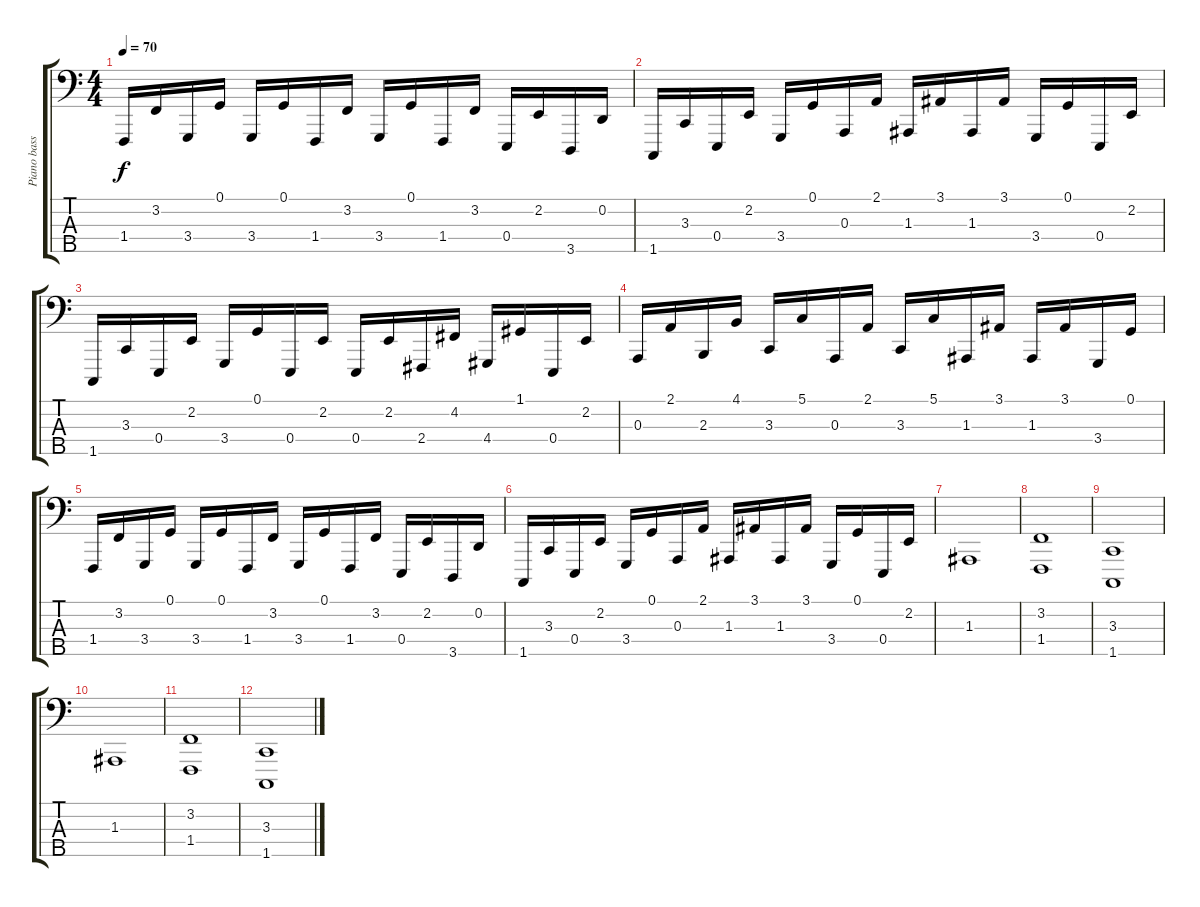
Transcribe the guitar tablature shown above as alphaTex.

\track ("Piano bass" "Piano bass") {instrument brightacousticpiano}
\staff {score tabs}
\tuning (G2 D2 A1 E1 B0) {hide}
\ts (4 4)
\tempo 70
\clef f4
\ks c
1.4.16{dy f} 3.2.16 3.4.16 0.1.16 3.4.16 0.1.16 1.4.16 3.2.16 3.4.16 0.1.16 1.4.16 3.2.16 0.4.16 2.2.16 3.5.16 0.2.16 |
1.5.16 3.3.16 0.4.16 2.2.16 3.4.16 0.1.16 0.3.16 2.1.16 1.3.16 3.1.16 1.3.16 3.1.16 3.4.16 0.1.16 0.4.16 2.2.16 |
1.5.16 3.3.16 0.4.16 2.2.16 3.4.16 0.1.16 0.4.16 2.2.16 0.4.16 2.2.16 2.4.16 4.2.16 4.4.16 1.1.16 0.4.16 2.2.16 |
0.3.16 2.1.16 2.3.16 4.1.16 3.3.16 5.1.16 0.3.16 2.1.16 3.3.16 5.1.16 1.3.16 3.1.16 1.3.16 3.1.16 3.4.16 0.1.16 |
1.4.16 3.2.16 3.4.16 0.1.16 3.4.16 0.1.16 1.4.16 3.2.16 3.4.16 0.1.16 1.4.16 3.2.16 0.4.16 2.2.16 3.5.16 0.2.16 |
1.5.16 3.3.16 0.4.16 2.2.16 3.4.16 0.1.16 0.3.16 2.1.16 1.3.16 3.1.16 1.3.16 3.1.16 3.4.16 0.1.16 0.4.16 2.2.16 |
1.3.1 |
(3.2 1.4).1 |
(3.3 1.5).1 |
1.3.1 |
(3.2 1.4).1 |
(3.3 1.5).1
